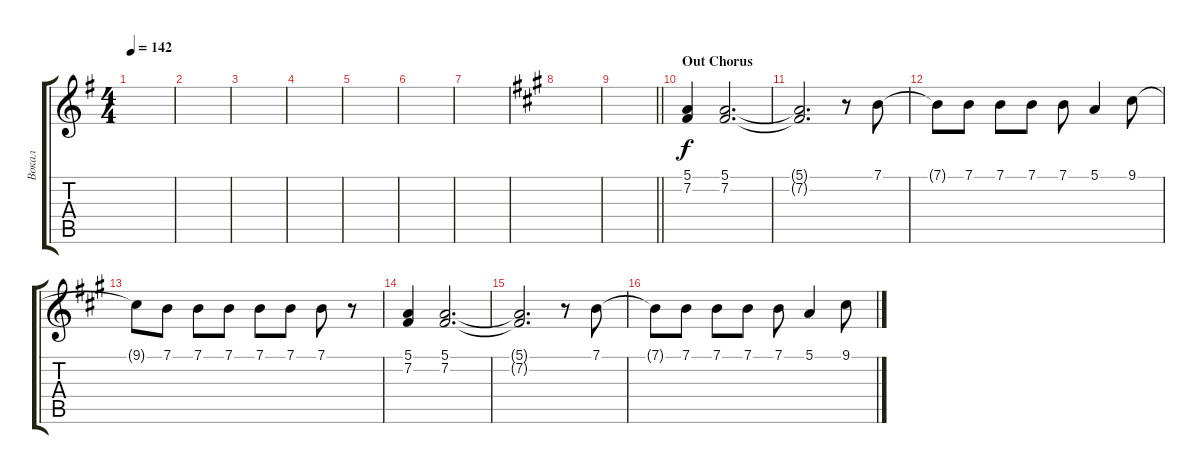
\track ("Вокал" "Вокал") {instrument trumpet}
\staff {score tabs}
\tuning (E4 B3 G3 D3 A2 E2) {hide}
\ts (4 4)
\tempo 142
\clef g2
\ks eminor
|
|
|
|
|
|
|
\ks f#minor
|
\barLineRight lightlight
|
\section ("" "Out Chorus")
(5.1 7.2).4 (5.1 7.2).2{d} |
(5.1{t} 7.2{t}).2{d} r.8 7.1.8 |
7.1{t}.8 7.1.8 7.1.8 7.1.8 7.1.8 5.1.4 9.1.8 |
9.1{t}.8 7.1.8 7.1.8 7.1.8 7.1.8 7.1.8 7.1.8 r.8 |
(5.1 7.2).4 (5.1 7.2).2{d} |
(5.1{t} 7.2{t}).2{d} r.8 7.1.8 |
7.1{t}.8 7.1.8 7.1.8 7.1.8 7.1.8 5.1.4 9.1.8
